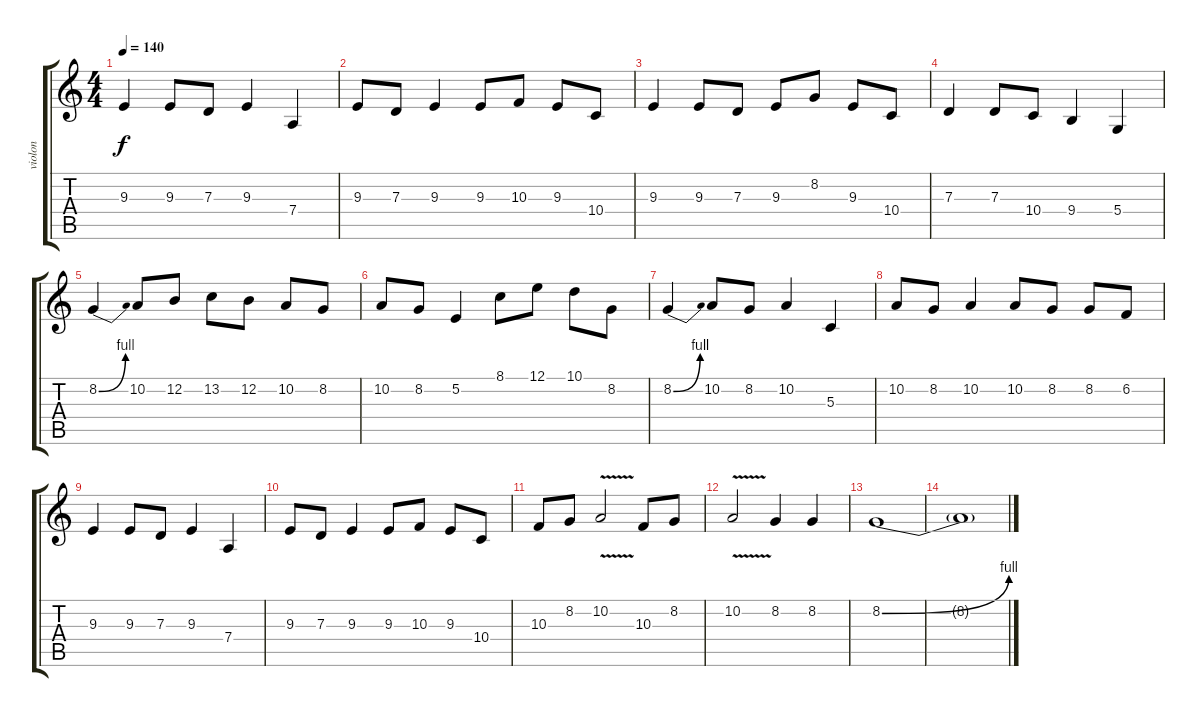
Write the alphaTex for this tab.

\track ("violon" "violon") {instrument violin}
\staff {score tabs}
\tuning (E4 B3 G3 D3 A2 E2) {hide}
\ts (4 4)
\tempo 140
\clef g2
\ks c
9.3.4{dy f} 9.3.8 7.3.8 9.3.4 7.4.4 |
9.3.8 7.3.8 9.3.4 9.3.8 10.3.8 9.3.8 10.4.8 |
9.3.4 9.3.8 7.3.8 9.3.8 8.2.8 9.3.8 10.4.8 |
7.3.4 7.3.8 10.4.8 9.4.4 5.4.4 |
8.2{be (bend 0 0 60 4)}.4 10.2.8 12.2.8 13.2.8 12.2.8 10.2.8 8.2.8 |
10.2.8 8.2.8 5.2.4 8.1.8 12.1.8 10.1.8 8.2.8 |
8.2{be (bend 0 0 60 4)}.4 10.2.8 8.2.8 10.2.4 5.3.4 |
10.2.8 8.2.8 10.2.4 10.2.8 8.2.8 8.2.8 6.2.8 |
9.3.4 9.3.8 7.3.8 9.3.4 7.4.4 |
9.3.8 7.3.8 9.3.4 9.3.8 10.3.8 9.3.8 10.4.8 |
10.3.8 8.2.8 10.2{v}.2 10.3.8 8.2.8 |
10.2{v}.2 8.2.4 8.2.4 |
8.2{be (bend 0 0 60 4)}.1 |
8.2{t}.1
